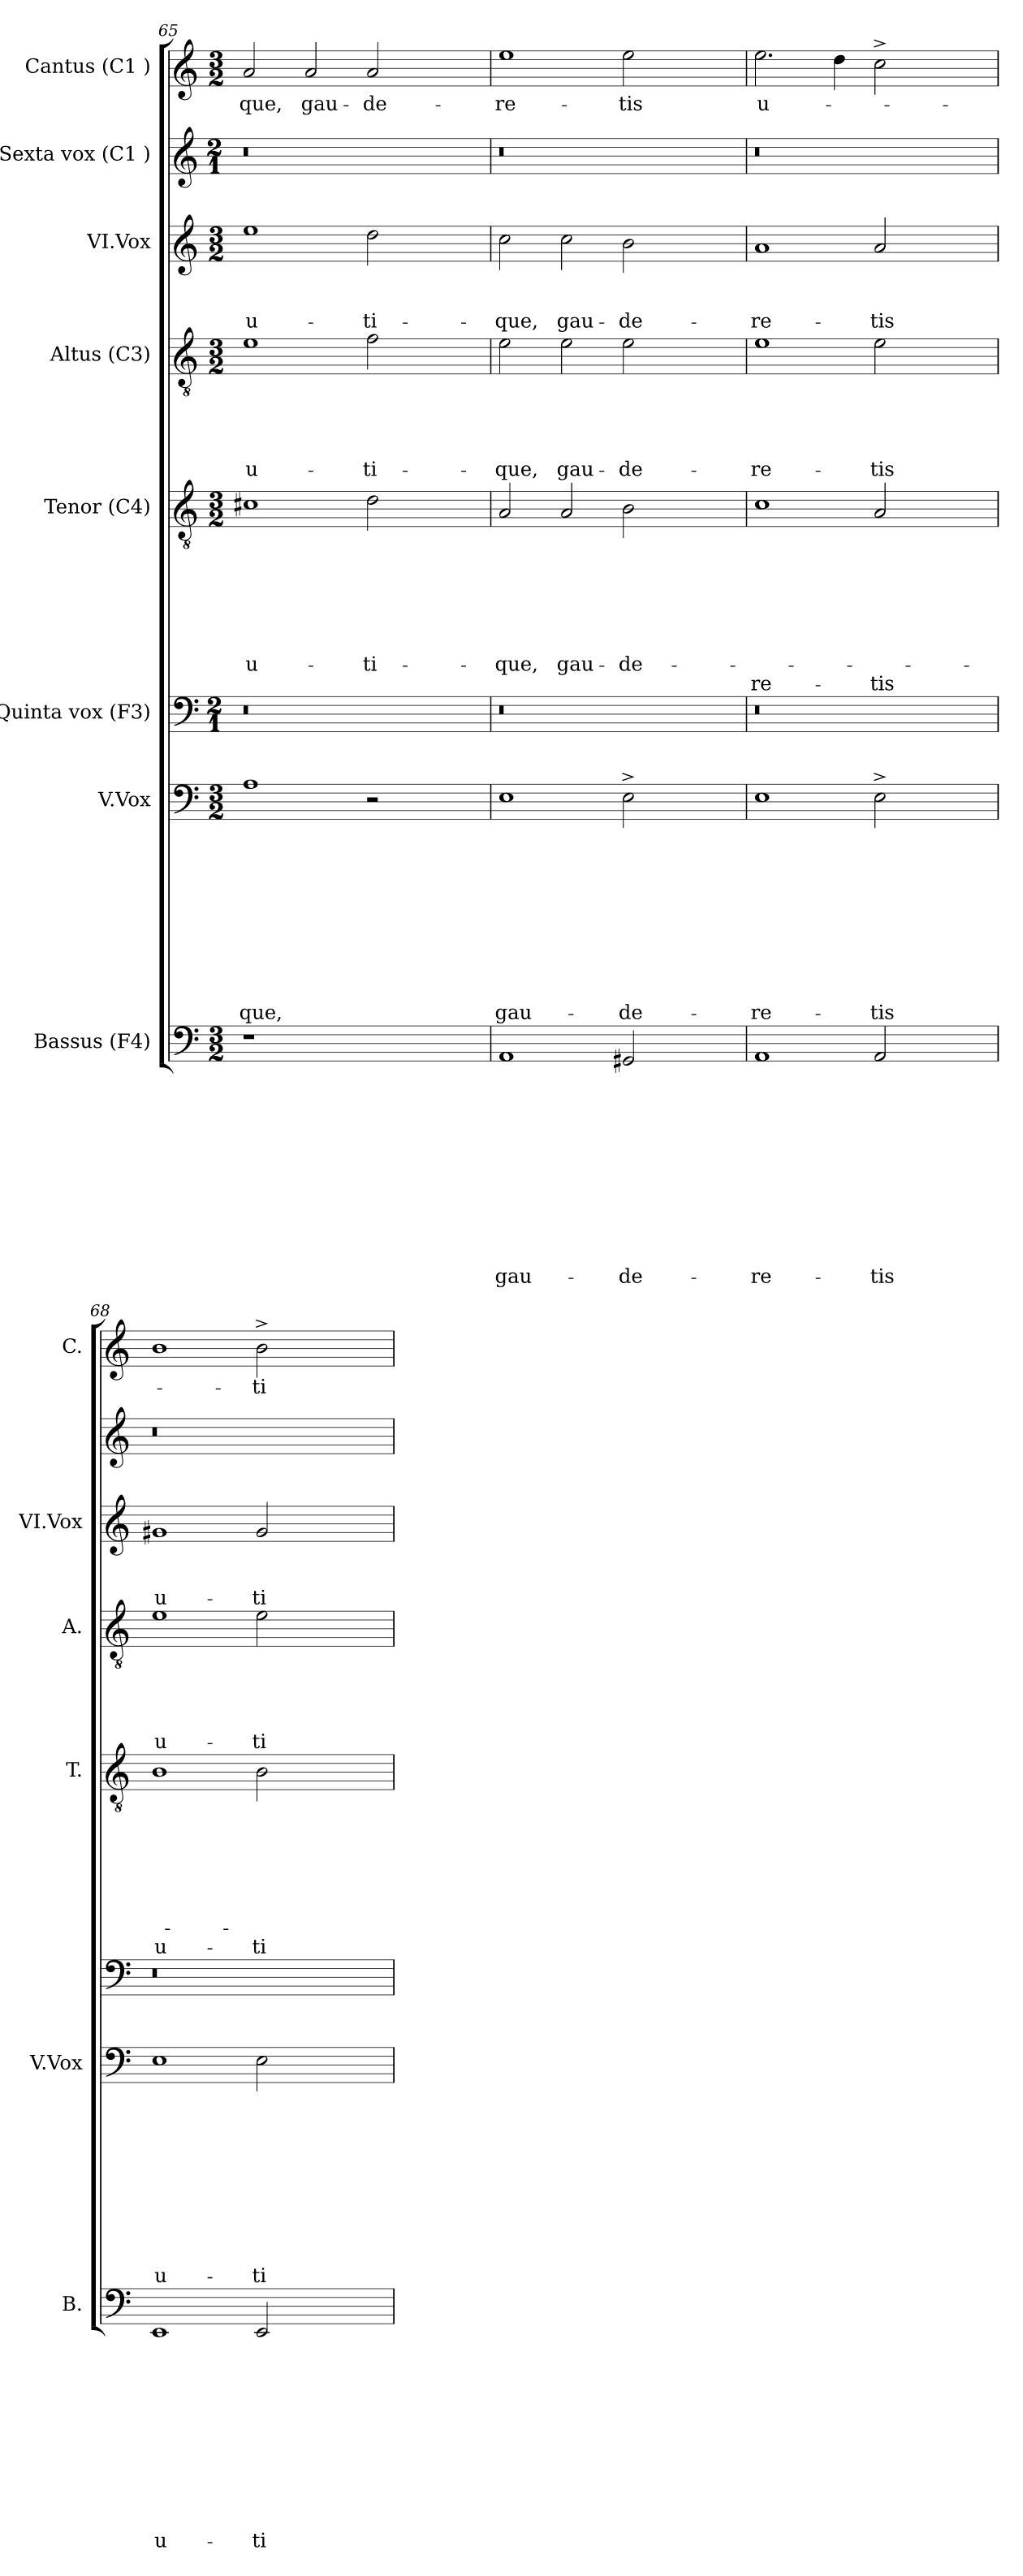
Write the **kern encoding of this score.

**kern	**text	**text	**text	**text	**text	**text	**text	**text	**text	**text	**text	**kern	**text	**text	**text	**text	**text	**text	**text	**text	**text	**text	**kern	**kern	**text	**text	**text	**text	**text	**text	**text	**text	**kern	**text	**text	**text	**text	**text	**kern	**text	**text	**text	**kern	**kern	**text
*part8	*part8	*part8	*part8	*part8	*part8	*part8	*part8	*part8	*part8	*part8	*part8	*part7	*part7	*part7	*part7	*part7	*part7	*part7	*part7	*part7	*part7	*part7	*part6	*part5	*part5	*part5	*part5	*part5	*part5	*part5	*part5	*part5	*part4	*part4	*part4	*part4	*part4	*part4	*part3	*part3	*part3	*part3	*part2	*part1	*part1
*staff8	*staff8	*staff8	*staff8	*staff8	*staff8	*staff8	*staff8	*staff8	*staff8	*staff8	*staff8	*staff7	*staff7	*staff7	*staff7	*staff7	*staff7	*staff7	*staff7	*staff7	*staff7	*staff7	*staff6	*staff5	*staff5	*staff5	*staff5	*staff5	*staff5	*staff5	*staff5	*staff5	*staff4	*staff4	*staff4	*staff4	*staff4	*staff4	*staff3	*staff3	*staff3	*staff3	*staff2	*staff1	*staff1
*I"Bassus (F4)	*	*	*	*	*	*	*	*	*	*	*	*I"V.Vox	*	*	*	*	*	*	*	*	*	*	*I"Quinta vox (F3)	*I"Tenor (C4)	*	*	*	*	*	*	*	*	*I"Altus (C3)	*	*	*	*	*	*I"VI.Vox	*	*	*	*I"Sexta vox (C1 )	*I"Cantus (C1 )	*
*I'B.	*	*	*	*	*	*	*	*	*	*	*	*I'V.Vox	*	*	*	*	*	*	*	*	*	*	*	*I'T.	*	*	*	*	*	*	*	*	*I'A.	*	*	*	*	*	*I'VI.Vox	*	*	*	*	*I'C.	*
*clefF4	*	*	*	*	*	*	*	*	*	*	*	*clefF4	*	*	*	*	*	*	*	*	*	*	*clefF4	*clefGv2	*	*	*	*	*	*	*	*	*clefGv2	*	*	*	*	*	*clefG2	*	*	*	*clefG2	*clefG2	*
*k[]	*	*	*	*	*	*	*	*	*	*	*	*k[]	*	*	*	*	*	*	*	*	*	*	*k[]	*k[]	*	*	*	*	*	*	*	*	*k[]	*	*	*	*	*	*k[]	*	*	*	*k[]	*k[]	*
*C:	*	*	*	*	*	*	*	*	*	*	*	*C:	*	*	*	*	*	*	*	*	*	*	*C:	*C:	*	*	*	*	*	*	*	*	*C:	*	*	*	*	*	*C:	*	*	*	*C:	*C:	*
*M3/2	*	*	*	*	*	*	*	*	*	*	*	*M3/2	*	*	*	*	*	*	*	*	*	*	*M2/1	*M3/2	*	*	*	*	*	*	*	*	*M3/2	*	*	*	*	*	*M3/2	*	*	*	*M2/1	*M3/2	*
=65	=65	=65	=65	=65	=65	=65	=65	=65	=65	=65	=65	=65	=65	=65	=65	=65	=65	=65	=65	=65	=65	=65	=65	=65	=65	=65	=65	=65	=65	=65	=65	=65	=65	=65	=65	=65	=65	=65	=65	=65	=65	=65	=65	=65	=65
!LO:N:vis=1	!	!	!	!	!	!	!	!	!	!	!	!	!	!	!	!	!	!	!	!	!	!LO:LY:b	!	!	!	!	!	!	!	!	!LO:LY:b	!	!	!	!	!	!	!LO:LY:b	!	!	!	!LO:LY:b	!	!	!LO:LY:b
1.r	.	.	.	.	.	.	.	.	.	.	.	1A	.	.	.	.	.	.	.	.	.	-que,	0r	1c#X	.	.	.	.	.	.	u-	.	1e	.	.	.	.	u-	1ee	.	.	u-	0r	2a/	-que,
!	!	!	!	!	!	!	!	!	!	!	!	!	!	!	!	!	!	!	!	!	!	!	!	!	!	!	!	!	!	!	!	!	!	!	!	!	!	!	!	!	!	!	!	!	!LO:LY:b
.	.	.	.	.	.	.	.	.	.	.	.	.	.	.	.	.	.	.	.	.	.	.	.	.	.	.	.	.	.	.	.	.	.	.	.	.	.	.	.	.	.	.	.	2a/	gau-
!	!	!	!	!	!	!	!	!	!	!	!	!	!	!	!	!	!	!	!	!	!	!	!	!	!	!	!	!	!	!	!LO:LY:b	!	!	!	!	!	!	!LO:LY:b	!	!	!	!LO:LY:b	!	!	!LO:LY:b
.	.	.	.	.	.	.	.	.	.	.	.	2r	.	.	.	.	.	.	.	.	.	.	.	2d\	.	.	.	.	.	.	-ti-	.	2f\	.	.	.	.	-ti-	2dd\	.	.	-ti-	.	2a/	-de-
2ryy	.	.	.	.	.	.	.	.	.	.	.	2ryy	.	.	.	.	.	.	.	.	.	.	.	2ryy	.	.	.	.	.	.	.	.	2ryy	.	.	.	.	.	2ryy	.	.	.	.	2ryy	.
=66	=66	=66	=66	=66	=66	=66	=66	=66	=66	=66	=66	=66	=66	=66	=66	=66	=66	=66	=66	=66	=66	=66	=66	=66	=66	=66	=66	=66	=66	=66	=66	=66	=66	=66	=66	=66	=66	=66	=66	=66	=66	=66	=66	=66	=66
!	!	!	!	!	!	!	!	!	!	!	!LO:LY:b	!	!	!	!	!	!	!	!	!	!	!LO:LY:b	!	!	!	!	!	!	!	!	!LO:LY:b	!	!	!	!	!	!	!LO:LY:b	!	!	!	!LO:LY:b	!	!	!LO:LY:b
1AA	.	.	.	.	.	.	.	.	.	.	gau-	1E	.	.	.	.	.	.	.	.	.	gau-	0r	2A/	.	.	.	.	.	.	-que,	.	2e\	.	.	.	.	-que,	2cc\	.	.	-que,	0r	1ee	-re-
!	!	!	!	!	!	!	!	!	!	!	!	!	!	!	!	!	!	!	!	!	!	!	!	!	!	!	!	!	!	!	!LO:LY:b	!	!	!	!	!	!	!LO:LY:b	!	!	!	!LO:LY:b	!	!	!
.	.	.	.	.	.	.	.	.	.	.	.	.	.	.	.	.	.	.	.	.	.	.	.	2A/	.	.	.	.	.	.	gau-	.	2e\	.	.	.	.	gau-	2cc\	.	.	gau-	.	.	.
!	!	!	!	!	!	!	!	!	!	!	!LO:LY:b	!	!	!	!	!	!	!	!	!	!	!LO:LY:b	!	!	!	!	!	!	!	!	!LO:LY:b	!	!	!	!	!	!	!LO:LY:b	!	!	!	!LO:LY:b	!	!	!LO:LY:b
2GG#X/	.	.	.	.	.	.	.	.	.	.	-de-	2E^>\	.	.	.	.	.	.	.	.	.	-de-	.	2B\	.	.	.	.	.	.	-de-	.	2e\	.	.	.	.	-de-	2b\	.	.	-de-	.	2ee\	-tis
2ryy	.	.	.	.	.	.	.	.	.	.	.	2ryy	.	.	.	.	.	.	.	.	.	.	.	2ryy	.	.	.	.	.	.	.	.	2ryy	.	.	.	.	.	2ryy	.	.	.	.	2ryy	.
!!LO:LB:g=z
=67	=67	=67	=67	=67	=67	=67	=67	=67	=67	=67	=67	=67	=67	=67	=67	=67	=67	=67	=67	=67	=67	=67	=67	=67	=67	=67	=67	=67	=67	=67	=67	=67	=67	=67	=67	=67	=67	=67	=67	=67	=67	=67	=67	=67	=67
!	!	!	!	!	!	!	!	!	!	!	!LO:LY:b	!	!	!	!	!	!	!	!	!	!	!LO:LY:b	!	!	!	!	!	!	!	!	!	!LO:LY:b	!	!	!	!	!	!LO:LY:b	!	!	!	!LO:LY:b	!	!	!LO:LY:b
1AA	.	.	.	.	.	.	.	.	.	.	-re-	1E	.	.	.	.	.	.	.	.	.	-re-	0r	1c	.	.	.	.	.	.	.	-re-	1e	.	.	.	.	-re-	1a	.	.	-re-	0r	2.ee\	u-
.	.	.	.	.	.	.	.	.	.	.	.	.	.	.	.	.	.	.	.	.	.	.	.	.	.	.	.	.	.	.	.	.	.	.	.	.	.	.	.	.	.	.	.	4dd\	.
!	!	!	!	!	!	!	!	!	!	!	!LO:LY:b	!	!	!	!	!	!	!	!	!	!	!LO:LY:b	!	!	!	!	!	!	!	!	!	!LO:LY:b	!	!	!	!	!	!LO:LY:b	!	!	!	!LO:LY:b	!	!	!
2AA/	.	.	.	.	.	.	.	.	.	.	-tis	2E^>\	.	.	.	.	.	.	.	.	.	-tis	.	2A/	.	.	.	.	.	.	.	-tis	2e\	.	.	.	.	-tis	2a/	.	.	-tis	.	2cc^>\	.
2ryy	.	.	.	.	.	.	.	.	.	.	.	2ryy	.	.	.	.	.	.	.	.	.	.	.	2ryy	.	.	.	.	.	.	.	.	2ryy	.	.	.	.	.	2ryy	.	.	.	.	2ryy	.
=68	=68	=68	=68	=68	=68	=68	=68	=68	=68	=68	=68	=68	=68	=68	=68	=68	=68	=68	=68	=68	=68	=68	=68	=68	=68	=68	=68	=68	=68	=68	=68	=68	=68	=68	=68	=68	=68	=68	=68	=68	=68	=68	=68	=68	=68
!	!	!	!	!	!	!	!	!	!	!	!LO:LY:b	!	!	!	!	!	!	!	!	!	!	!LO:LY:b	!	!	!	!	!	!	!	!	!	!LO:LY:b	!	!	!	!	!	!LO:LY:b	!	!	!	!LO:LY:b	!	!	!
1EE	.	.	.	.	.	.	.	.	.	.	u-	1E	.	.	.	.	.	.	.	.	.	u-	0r	1B	.	.	.	.	.	.	.	u-	1e	.	.	.	.	u-	1g#X	.	.	u-	0r	1b	.
!	!	!	!	!	!	!	!	!	!	!	!LO:LY:b	!	!	!	!	!	!	!	!	!	!	!LO:LY:b	!	!	!	!	!	!	!	!	!	!LO:LY:b	!	!	!	!	!	!LO:LY:b	!	!	!	!LO:LY:b	!	!	!LO:LY:b
2EE/	.	.	.	.	.	.	.	.	.	.	-ti-	2E\	.	.	.	.	.	.	.	.	.	-ti-	.	2B\	.	.	.	.	.	.	.	-ti-	2e\	.	.	.	.	-ti-	2g#/	.	.	-ti-	.	2b^>\	-ti-
2ryy	.	.	.	.	.	.	.	.	.	.	.	2ryy	.	.	.	.	.	.	.	.	.	.	.	2ryy	.	.	.	.	.	.	.	.	2ryy	.	.	.	.	.	2ryy	.	.	.	.	2ryy	.
=	=	=	=	=	=	=	=	=	=	=	=	=	=	=	=	=	=	=	=	=	=	=	=	=	=	=	=	=	=	=	=	=	=	=	=	=	=	=	=	=	=	=	=	=	=
*-	*-	*-	*-	*-	*-	*-	*-	*-	*-	*-	*-	*-	*-	*-	*-	*-	*-	*-	*-	*-	*-	*-	*-	*-	*-	*-	*-	*-	*-	*-	*-	*-	*-	*-	*-	*-	*-	*-	*-	*-	*-	*-	*-	*-	*-
